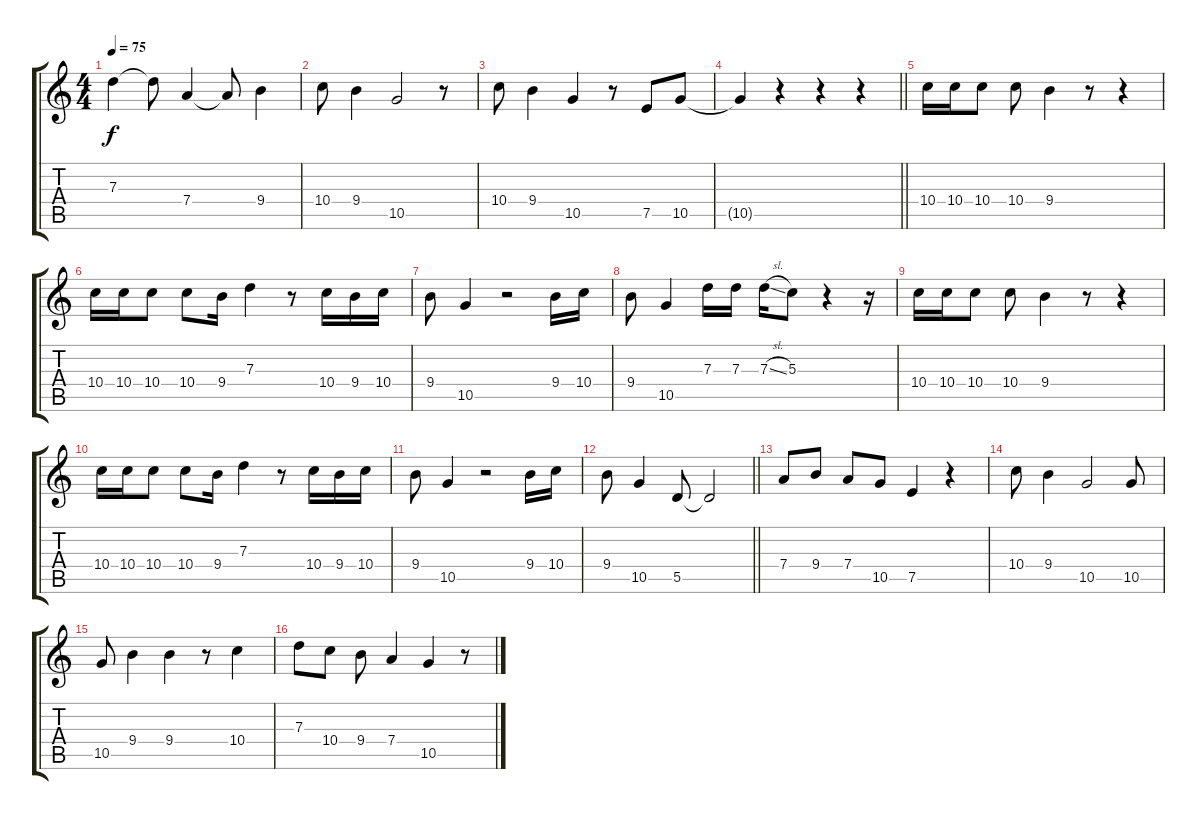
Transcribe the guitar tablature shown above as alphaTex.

\track "" {instrument electricguitarclean}
\staff {score tabs}
\tuning (E4 B3 G3 D3 A2 E2) {hide}
\ts (4 4)
\tempo 75
\clef g2
\ks c
7.3.4{dy f} 7.3{t}.8 7.4.4 7.4{t}.8 9.4.4 |
10.4.8 9.4.4 10.5.2 r.8 |
10.4.8 9.4.4 10.5.4 r.8 7.5.8 10.5.8 |
\barLineRight lightlight
10.5{t}.4 r.4 r.4 r.4 |
\section ("" "")
10.4.16 10.4.16 10.4.8 10.4.8 9.4.4 r.8 r.4 |
10.4.16 10.4.16 10.4.8 10.4.8 9.4.16 7.3.4 r.8 10.4.16 9.4.16 10.4.16 |
9.4.8 10.5.4 r.2 9.4.16 10.4.16 |
9.4.8 10.5.4 7.3.16 7.3.16 7.3{sl}.16 5.3.8 r.4 r.16 |
10.4.16 10.4.16 10.4.8 10.4.8 9.4.4 r.8 r.4 |
10.4.16 10.4.16 10.4.8 10.4.8 9.4.16 7.3.4 r.8 10.4.16 9.4.16 10.4.16 |
9.4.8 10.5.4 r.2 9.4.16 10.4.16 |
\barLineRight lightlight
9.4.8 10.5.4 5.5.8 5.5{t}.2 |
\section ("" "")
7.4.8 9.4.8 7.4.8 10.5.8 7.5.4 r.4 |
10.4.8 9.4.4 10.5.2 10.5.8 |
10.5.8 9.4.4 9.4.4 r.8 10.4.4 |
7.3.8 10.4.8 9.4.8 7.4.4 10.5.4 r.8
